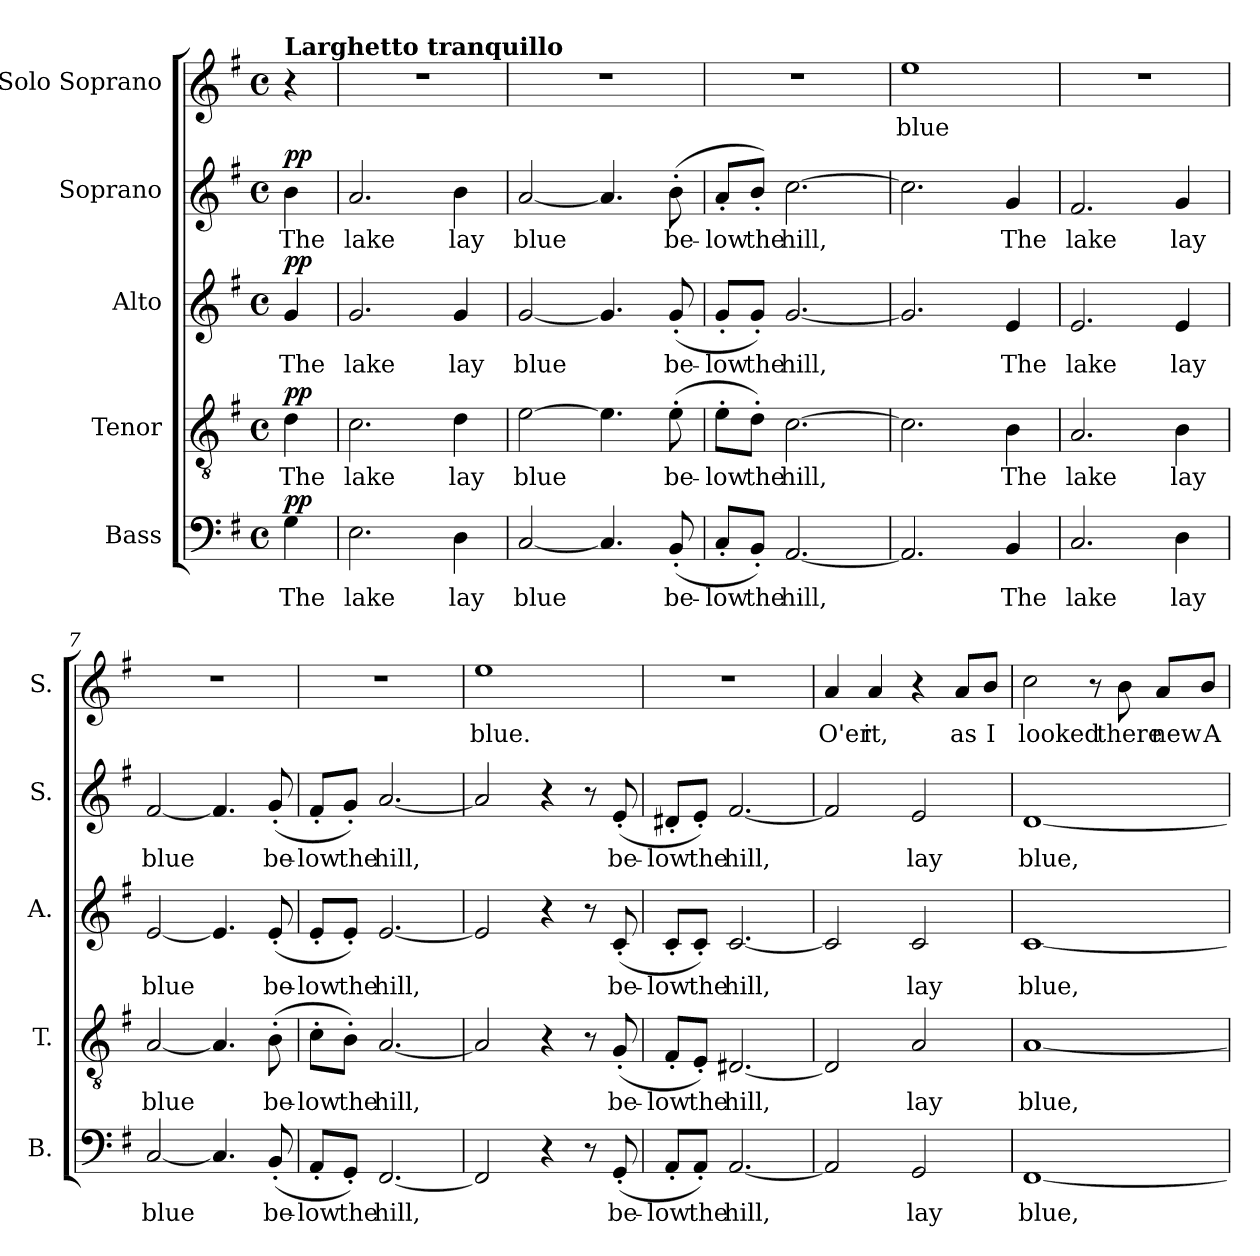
**kern	**text	**dynam	**kern	**text	**dynam	**kern	**text	**dynam	**kern	**text	**dynam	**kern	**text
*part5	*part5	*part5	*part4	*part4	*part4	*part3	*part3	*part3	*part2	*part2	*part2	*part1	*part1
*staff5	*staff5	*staff5	*staff4	*staff4	*staff4	*staff3	*staff3	*staff3	*staff2	*staff2	*staff2	*staff1	*staff1
*I"Bass	*	*	*I"Tenor	*	*	*I"Alto	*	*	*I"Soprano	*	*	*I"Solo Soprano	*
*I'B.	*	*	*I'T.	*	*	*I'A.	*	*	*I'S.	*	*	*I'S.	*
*clefF4	*	*	*clefGv2	*	*	*clefG2	*	*	*clefG2	*	*	*clefG2	*
*k[f#]	*	*	*k[f#]	*	*	*k[f#]	*	*	*k[f#]	*	*	*k[f#]	*
*G:	*	*	*G:	*	*	*G:	*	*	*G:	*	*	*G:	*
*M4/4	*	*	*M4/4	*	*	*M4/4	*	*	*M4/4	*	*	*M4/4	*
*met(c)	*	*	*met(c)	*	*	*met(c)	*	*	*met(c)	*	*	*met(c)	*
*MM70	*	*	*MM70	*	*	*MM70	*	*	*MM70	*	*	*MM70	*
=1	=1	=1	=1	=1	=1	=1	=1	=1	=1	=1	=1	=1	=1
!	!	!	!	!	!	!	!	!	!	!	!	!LO:TX:a:B:t=Larghetto tranquillo	!
!	!LO:LY:b	!LO:DY:a	!	!LO:LY:b	!LO:DY:a	!	!LO:LY:b	!LO:DY:a	!	!LO:LY:b	!LO:DY:a	!	!
4G\	The	pp	4d\	The	pp	4g/	The	pp	4b\	The	pp	4r	.
=2	=2	=2	=2	=2	=2	=2	=2	=2	=2	=2	=2	=2	=2
!	!LO:LY:b	!	!	!LO:LY:b	!	!	!LO:LY:b	!	!	!LO:LY:b	!	!	!
2.E\	lake	.	2.c\	lake	.	2.g/	lake	.	2.a/	lake	.	1r	.
!	!LO:LY:b	!	!	!LO:LY:b	!	!	!LO:LY:b	!	!	!LO:LY:b	!	!	!
4D\	lay	.	4d\	lay	.	4g/	lay	.	4b\	lay	.	.	.
=3	=3	=3	=3	=3	=3	=3	=3	=3	=3	=3	=3	=3	=3
!	!LO:LY:b	!	!	!LO:LY:b	!	!	!LO:LY:b	!	!	!LO:LY:b	!	!	!
[2C/	blue	.	[2e\	blue	.	[2g/	blue	.	[2a/	blue	.	1r	.
4.C/]	.	.	4.e\]	.	.	4.g/]	.	.	4.a/]	.	.	.	.
!	!LO:LY:b	!	!	!LO:LY:b	!	!	!LO:LY:b	!	!	!LO:LY:b	!	!	!
(<8BB'/	be-	.	(>8e'\	be-	.	(<8g'/	be-	.	(>8b'\	be-	.	.	.
=4	=4	=4	=4	=4	=4	=4	=4	=4	=4	=4	=4	=4	=4
!	!LO:LY:b	!	!	!LO:LY:b	!	!	!LO:LY:b	!	!	!LO:LY:b	!	!	!
8C'/L	-low	.	8e'\L	-low	.	8g'/L	-low	.	8a'/L	-low	.	1r	.
!	!LO:LY:b	!	!	!LO:LY:b	!	!	!LO:LY:b	!	!	!LO:LY:b	!	!	!
8BB'/J)	the	.	8d'\J)	the	.	8g'/J)	the	.	8b'/J)	the	.	.	.
!	!LO:LY:b	!	!	!LO:LY:b	!	!	!LO:LY:b	!	!	!LO:LY:b	!	!	!
[2.AA/	hill,	.	[2.c\	hill,	.	[2.g/	hill,	.	[2.cc\	hill,	.	.	.
=5	=5	=5	=5	=5	=5	=5	=5	=5	=5	=5	=5	=5	=5
!	!	!	!	!	!	!	!	!	!	!	!	!	!LO:LY:b
2.AA/]	.	.	2.c\]	.	.	2.g/]	.	.	2.cc\]	.	.	1ee	blue
!	!LO:LY:b	!	!	!LO:LY:b	!	!	!LO:LY:b	!	!	!LO:LY:b	!	!	!
4BB/	The	.	4B\	The	.	4e/	The	.	4g/	The	.	.	.
=6	=6	=6	=6	=6	=6	=6	=6	=6	=6	=6	=6	=6	=6
!	!LO:LY:b	!	!	!LO:LY:b	!	!	!LO:LY:b	!	!	!LO:LY:b	!	!	!
2.C/	lake	.	2.A/	lake	.	2.e/	lake	.	2.f#/	lake	.	1r	.
!	!LO:LY:b	!	!	!LO:LY:b	!	!	!LO:LY:b	!	!	!LO:LY:b	!	!	!
4D\	lay	.	4B\	lay	.	4e/	lay	.	4g/	lay	.	.	.
=7	=7	=7	=7	=7	=7	=7	=7	=7	=7	=7	=7	=7	=7
!	!LO:LY:b	!	!	!LO:LY:b	!	!	!LO:LY:b	!	!	!LO:LY:b	!	!	!
[2C/	blue	.	[2A/	blue	.	[2e/	blue	.	[2f#/	blue	.	1r	.
4.C/]	.	.	4.A/]	.	.	4.e/]	.	.	4.f#/]	.	.	.	.
!	!LO:LY:b	!	!	!LO:LY:b	!	!	!LO:LY:b	!	!	!LO:LY:b	!	!	!
(<8BB'/	be-	.	(>8B'\	be-	.	(<8e'/	be-	.	(<8g'/	be-	.	.	.
=8	=8	=8	=8	=8	=8	=8	=8	=8	=8	=8	=8	=8	=8
!	!LO:LY:b	!	!	!LO:LY:b	!	!	!LO:LY:b	!	!	!LO:LY:b	!	!	!
8AA'/L	-low	.	8c'\L	-low	.	8e'/L	-low	.	8f#'/L	-low	.	1r	.
!	!LO:LY:b	!	!	!LO:LY:b	!	!	!LO:LY:b	!	!	!LO:LY:b	!	!	!
8GG'/J)	the	.	8B'\J)	the	.	8e'/J)	the	.	8g'/J)	the	.	.	.
!	!LO:LY:b	!	!	!LO:LY:b	!	!	!LO:LY:b	!	!	!LO:LY:b	!	!	!
[2.FF#/	hill,	.	[2.A/	hill,	.	[2.e/	hill,	.	[2.a/	hill,	.	.	.
!!LO:LB:g=z
=9	=9	=9	=9	=9	=9	=9	=9	=9	=9	=9	=9	=9	=9
!	!	!	!	!	!	!	!	!	!	!	!	!	!LO:LY:b
2FF#/]	.	.	2A/]	.	.	2e/]	.	.	2a/]	.	.	1ee	blue.
4r	.	.	4r	.	.	4r	.	.	4r	.	.	.	.
8r	.	.	8r	.	.	8r	.	.	8r	.	.	.	.
!	!LO:LY:b	!	!	!LO:LY:b	!	!	!LO:LY:b	!	!	!LO:LY:b	!	!	!
(<8GG'/	be-	.	(<8G'/	be-	.	(<8c'/	be-	.	(<8e'/	be-	.	.	.
=10	=10	=10	=10	=10	=10	=10	=10	=10	=10	=10	=10	=10	=10
!	!LO:LY:b	!	!	!LO:LY:b	!	!	!LO:LY:b	!	!	!LO:LY:b	!	!	!
8AA'/L	-low	.	8F#'/L	-low	.	8c'/L	-low	.	8d#X'/L	-low	.	1r	.
!	!LO:LY:b	!	!	!LO:LY:b	!	!	!LO:LY:b	!	!	!LO:LY:b	!	!	!
8AA'/J)	the	.	8E'/J)	the	.	8c'/J)	the	.	8e'/J)	the	.	.	.
!	!LO:LY:b	!	!	!LO:LY:b	!	!	!LO:LY:b	!	!	!LO:LY:b	!	!	!
[2.AA/	hill,	.	[2.D#X/	hill,	.	[2.c/	hill,	.	[2.f#/	hill,	.	.	.
=11	=11	=11	=11	=11	=11	=11	=11	=11	=11	=11	=11	=11	=11
!	!	!	!	!	!	!	!	!	!	!	!	!	!LO:LY:b
2AA/]	.	.	2D#/]	.	.	2c/]	.	.	2f#/]	.	.	4a/	O'er
!	!	!	!	!	!	!	!	!	!	!	!	!	!LO:LY:b
.	.	.	.	.	.	.	.	.	.	.	.	4a/	it,
!	!LO:LY:b	!	!	!LO:LY:b	!	!	!LO:LY:b	!	!	!LO:LY:b	!	!	!
2GG/	lay	.	2A/	lay	.	2c/	lay	.	2e/	lay	.	4r	.
!	!	!	!	!	!	!	!	!	!	!	!	!	!LO:LY:b
.	.	.	.	.	.	.	.	.	.	.	.	8a/L	as
!	!	!	!	!	!	!	!	!	!	!	!	!	!LO:LY:b
.	.	.	.	.	.	.	.	.	.	.	.	8b/J	I
=12	=12	=12	=12	=12	=12	=12	=12	=12	=12	=12	=12	=12	=12
!	!LO:LY:b	!	!	!LO:LY:b	!	!	!LO:LY:b	!	!	!LO:LY:b	!	!	!LO:LY:b
[1FF#	blue,	.	[1A	blue,	.	[1c	blue,	.	[1d	blue,	.	2cc\	looked
.	.	.	.	.	.	.	.	.	.	.	.	8r	.
!	!	!	!	!	!	!	!	!	!	!	!	!	!LO:LY:b
.	.	.	.	.	.	.	.	.	.	.	.	8b\	there
!	!	!	!	!	!	!	!	!	!	!	!	!	!LO:LY:b
.	.	.	.	.	.	.	.	.	.	.	.	8a/L	new
!	!	!	!	!	!	!	!	!	!	!	!	!	!LO:LY:b
.	.	.	.	.	.	.	.	.	.	.	.	8b/J	A-
=	=	=	=	=	=	=	=	=	=	=	=	=	=
*-	*-	*-	*-	*-	*-	*-	*-	*-	*-	*-	*-	*-	*-
